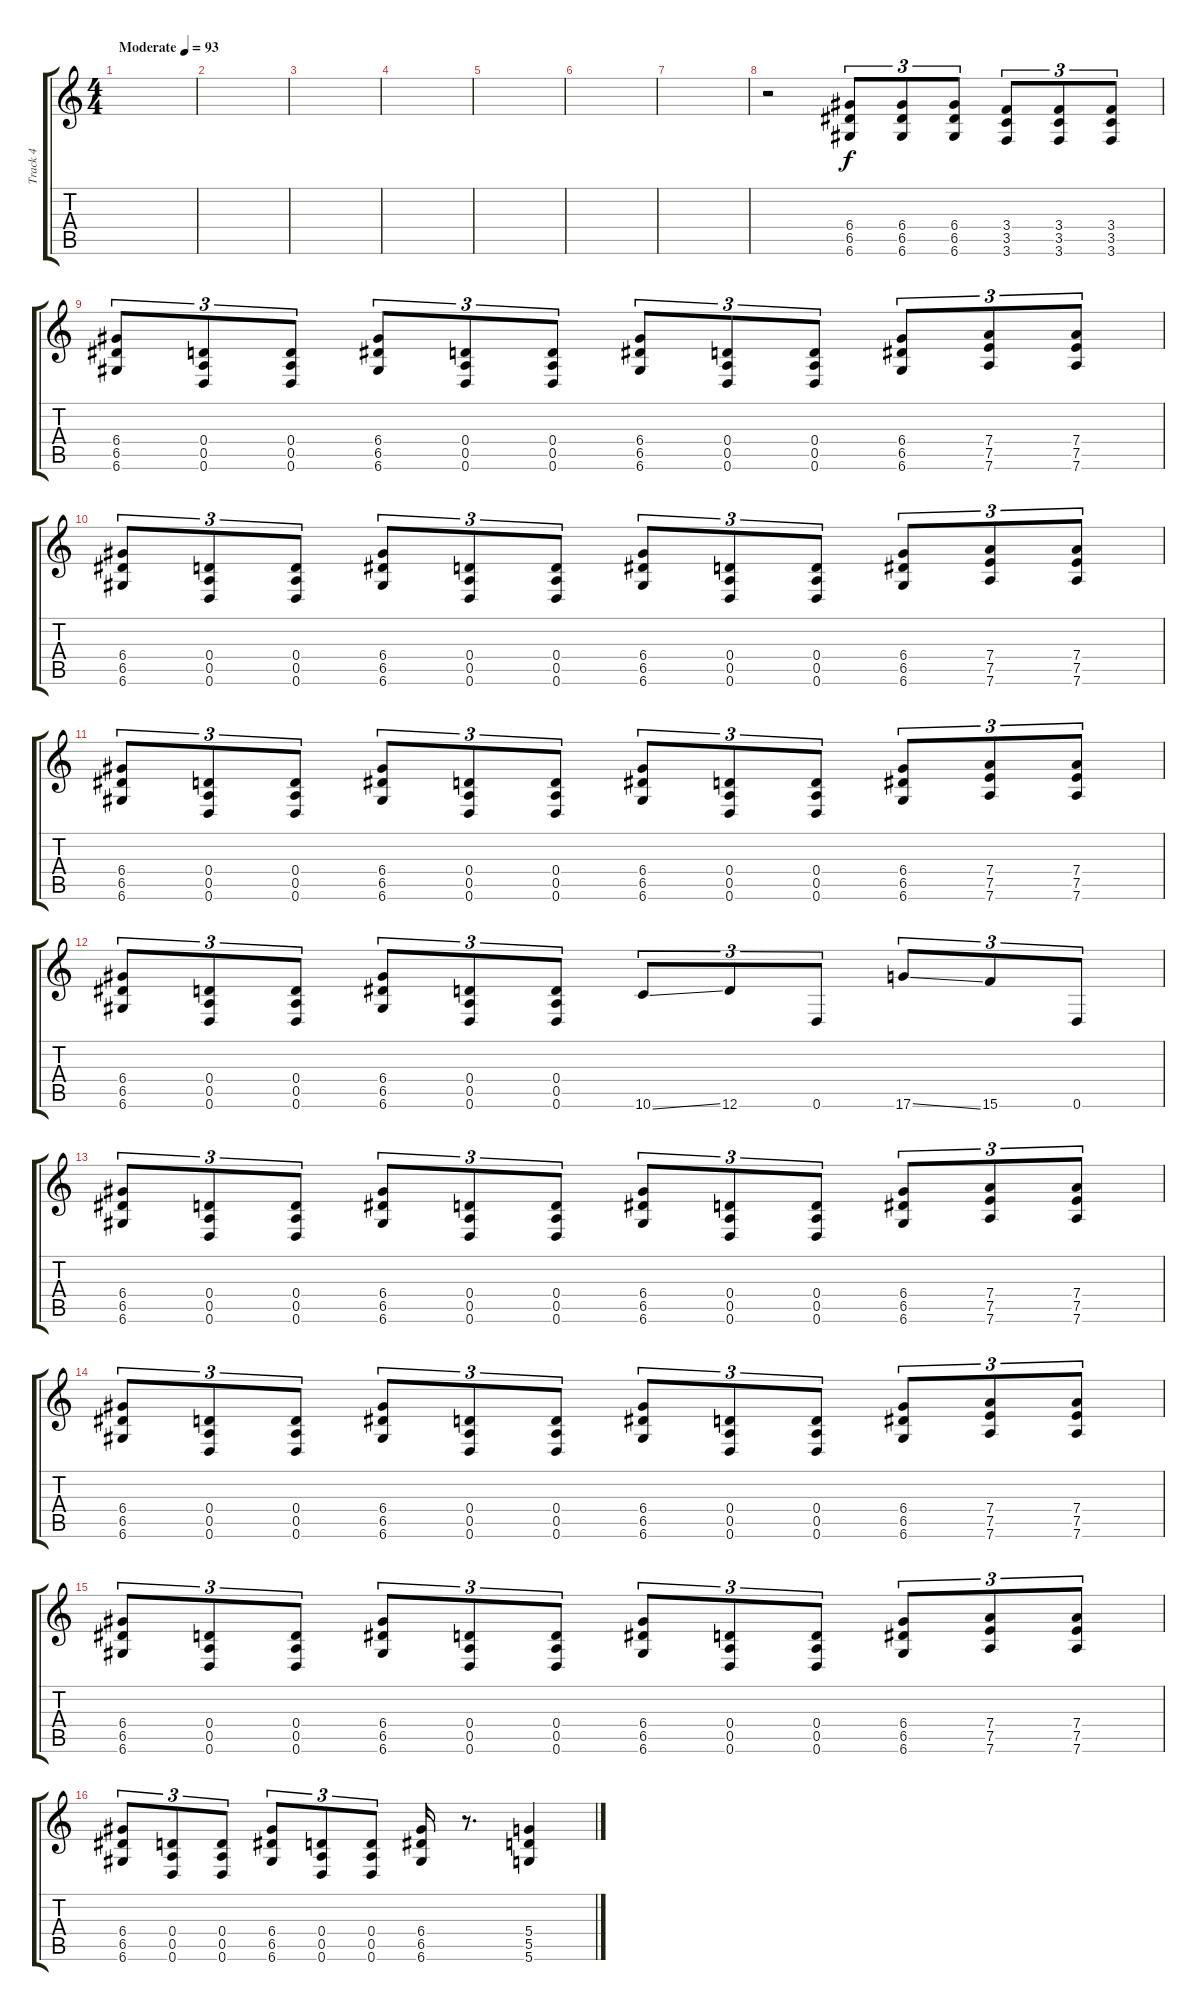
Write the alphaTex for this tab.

\track ("Track 4" "Track 4") {instrument overdrivenguitar}
\staff {score tabs}
\tuning (E4 B3 G3 D3 A2 D2) {hide}
\ts (4 4)
\tempo (93 "Moderate")
\clef g2
\ks c
|
|
|
|
|
|
|
r.2 (6.4 6.5 6.6).8{tu (3 2)} (6.4 6.5 6.6).8{tu (3 2)} (6.4 6.5 6.6).8{tu (3 2)} (3.4 3.5 3.6).8{tu (3 2)} (3.4 3.5 3.6).8{tu (3 2)} (3.4 3.5 3.6).8{tu (3 2)} |
(6.4 6.5 6.6).8{tu (3 2)} (0.4 0.5 0.6).8{tu (3 2)} (0.4 0.5 0.6).8{tu (3 2)} (6.4 6.5 6.6).8{tu (3 2)} (0.4 0.5 0.6).8{tu (3 2)} (0.4 0.5 0.6).8{tu (3 2)} (6.4 6.5 6.6).8{tu (3 2)} (0.4 0.5 0.6).8{tu (3 2)} (0.4 0.5 0.6).8{tu (3 2)} (6.4 6.5 6.6).8{tu (3 2)} (7.4 7.5 7.6).8{tu (3 2)} (7.4 7.5 7.6).8{tu (3 2)} |
(6.4 6.5 6.6).8{tu (3 2)} (0.4 0.5 0.6).8{tu (3 2)} (0.4 0.5 0.6).8{tu (3 2)} (6.4 6.5 6.6).8{tu (3 2)} (0.4 0.5 0.6).8{tu (3 2)} (0.4 0.5 0.6).8{tu (3 2)} (6.4 6.5 6.6).8{tu (3 2)} (0.4 0.5 0.6).8{tu (3 2)} (0.4 0.5 0.6).8{tu (3 2)} (6.4 6.5 6.6).8{tu (3 2)} (7.4 7.5 7.6).8{tu (3 2)} (7.4 7.5 7.6).8{tu (3 2)} |
(6.4 6.5 6.6).8{tu (3 2)} (0.4 0.5 0.6).8{tu (3 2)} (0.4 0.5 0.6).8{tu (3 2)} (6.4 6.5 6.6).8{tu (3 2)} (0.4 0.5 0.6).8{tu (3 2)} (0.4 0.5 0.6).8{tu (3 2)} (6.4 6.5 6.6).8{tu (3 2)} (0.4 0.5 0.6).8{tu (3 2)} (0.4 0.5 0.6).8{tu (3 2)} (6.4 6.5 6.6).8{tu (3 2)} (7.4 7.5 7.6).8{tu (3 2)} (7.4 7.5 7.6).8{tu (3 2)} |
(6.4 6.5 6.6).8{tu (3 2)} (0.4 0.5 0.6).8{tu (3 2)} (0.4 0.5 0.6).8{tu (3 2)} (6.4 6.5 6.6).8{tu (3 2)} (0.4 0.5 0.6).8{tu (3 2)} (0.4 0.5 0.6).8{tu (3 2)} 10.6{ss}.8{tu (3 2)} 12.6.8{tu (3 2)} 0.6.8{tu (3 2)} 17.6{ss}.8{tu (3 2)} 15.6.8{tu (3 2)} 0.6.8{tu (3 2)} |
(6.4 6.5 6.6).8{tu (3 2)} (0.4 0.5 0.6).8{tu (3 2)} (0.4 0.5 0.6).8{tu (3 2)} (6.4 6.5 6.6).8{tu (3 2)} (0.4 0.5 0.6).8{tu (3 2)} (0.4 0.5 0.6).8{tu (3 2)} (6.4 6.5 6.6).8{tu (3 2)} (0.4 0.5 0.6).8{tu (3 2)} (0.4 0.5 0.6).8{tu (3 2)} (6.4 6.5 6.6).8{tu (3 2)} (7.4 7.5 7.6).8{tu (3 2)} (7.4 7.5 7.6).8{tu (3 2)} |
(6.4 6.5 6.6).8{tu (3 2)} (0.4 0.5 0.6).8{tu (3 2)} (0.4 0.5 0.6).8{tu (3 2)} (6.4 6.5 6.6).8{tu (3 2)} (0.4 0.5 0.6).8{tu (3 2)} (0.4 0.5 0.6).8{tu (3 2)} (6.4 6.5 6.6).8{tu (3 2)} (0.4 0.5 0.6).8{tu (3 2)} (0.4 0.5 0.6).8{tu (3 2)} (6.4 6.5 6.6).8{tu (3 2)} (7.4 7.5 7.6).8{tu (3 2)} (7.4 7.5 7.6).8{tu (3 2)} |
(6.4 6.5 6.6).8{tu (3 2)} (0.4 0.5 0.6).8{tu (3 2)} (0.4 0.5 0.6).8{tu (3 2)} (6.4 6.5 6.6).8{tu (3 2)} (0.4 0.5 0.6).8{tu (3 2)} (0.4 0.5 0.6).8{tu (3 2)} (6.4 6.5 6.6).8{tu (3 2)} (0.4 0.5 0.6).8{tu (3 2)} (0.4 0.5 0.6).8{tu (3 2)} (6.4 6.5 6.6).8{tu (3 2)} (7.4 7.5 7.6).8{tu (3 2)} (7.4 7.5 7.6).8{tu (3 2)} |
(6.4 6.5 6.6).8{tu (3 2)} (0.4 0.5 0.6).8{tu (3 2)} (0.4 0.5 0.6).8{tu (3 2)} (6.4 6.5 6.6).8{tu (3 2)} (0.4 0.5 0.6).8{tu (3 2)} (0.4 0.5 0.6).8{tu (3 2)} (6.4 6.5 6.6).16 r.8{d} (5.4 5.5 5.6).4
